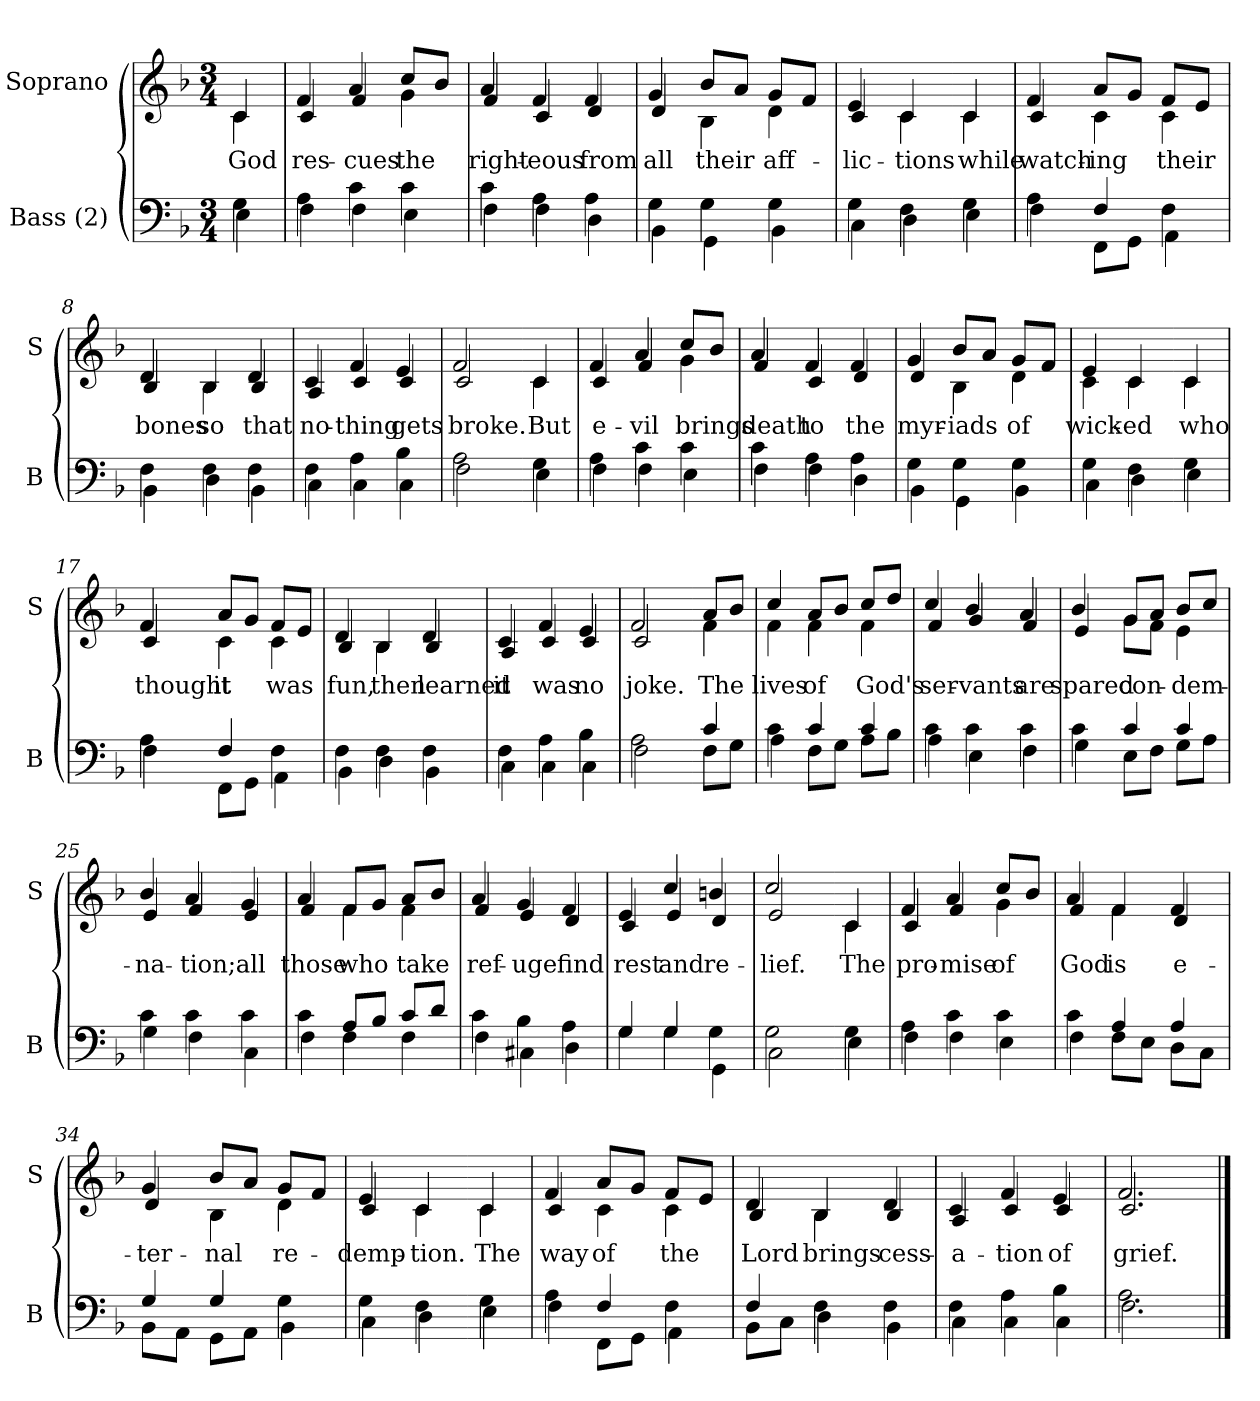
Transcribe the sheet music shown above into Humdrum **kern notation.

**kern	**kern	**text
*part2	*part1	*part1
*staff2	*staff1	*staff1
*I"Bass (2)	*I"Soprano	*
*I'B	*I'S	*
*clefF4	*clefG2	*
*k[b-]	*k[b-]	*
*M3/4	*M3/4	*
=1	=1	=1
*^	*	*
!	!	!LO:TX:b:i:t=Verse	!
!	!	!	!LO:LY:b
*	*	*^	*
4G\	4E\	4c/	4c\	God
=2	=2	=2	=2	=2
!	!	!	!	!LO:LY:b
4A\	4F\	4f/	4c/	res-
!	!	!	!	!LO:LY:b
4c\	4F\	4a/	4f/	-cues
!	!	!	!	!LO:LY:b
4c\	4E\	8cc/L	4g\	the
.	.	8b-/J	.	.
=3	=3	=3	=3	=3
!	!	!	!	!LO:LY:b
4c\	4F\	4a/	4f/	right-
!	!	!	!	!LO:LY:b
4A\	4F\	4f/	4c/	-eous
!	!	!	!	!LO:LY:b
4A\	4D\	4f/	4d/	from
=4	=4	=4	=4	=4
!	!	!	!	!LO:LY:b
4G\	4BB-\	4g/	4d/	all
!	!	!	!	!LO:LY:b
4G\	4GG\	8b-/L	4B-\	their
.	.	8a/J	.	.
!	!	!	!	!LO:LY:b
4G\	4BB-\	8g/L	4d\	aff-
.	.	8f/J	.	.
=5	=5	=5	=5	=5
!	!	!	!	!LO:LY:b
4G\	4C\	4e/	4c/	-lic-
!	!	!	!	!LO:LY:b
4F\	4D\	4c/	4c\	-tions
!!LO:LB:g=z	!!
=6-	=6-	=6-	=6-	=6-
!	!	!	!	!LO:LY:b
4G\	4E\	4c/	4c\	while
=7	=7	=7	=7	=7
!	!	!	!	!LO:LY:b
4A\	4F\	4f/	4c/	watch-
!	!	!	!	!LO:LY:b
4F/	8FF\L	8a/L	4c\	-ing
.	8GG\J	8g/J	.	.
!	!	!	!	!LO:LY:b
4F\	4AA\	8f/L	4c\	their
.	.	8e/J	.	.
=8	=8	=8	=8	=8
!	!	!	!	!LO:LY:b
4F\	4BB-\	4d/	4B-/	bones
!	!	!	!	!LO:LY:b
4F\	4D\	4B-/	4B-\	so
!	!	!	!	!LO:LY:b
4F\	4BB-\	4d/	4B-/	that
=9	=9	=9	=9	=9
!	!	!	!	!LO:LY:b
4F\	4C\	4c/	4A/	no-
!	!	!	!	!LO:LY:b
4A\	4C\	4f/	4c/	-thing
!	!	!	!	!LO:LY:b
4B-\	4C\	4e/	4c/	gets
=10	=10	=10	=10	=10
!	!	!	!	!LO:LY:b
2A\	2F\	2f/	2c/	broke.
!!LO:LB:g=z	!!
=11-	=11-	=11-	=11-	=11-
!	!	!	!	!LO:LY:b
4G\	4E\	4c/	4c\	But
=12	=12	=12	=12	=12
!	!	!	!	!LO:LY:b
4A\	4F\	4f/	4c/	e-
!	!	!	!	!LO:LY:b
4c\	4F\	4a/	4f/	-vil
!	!	!	!	!LO:LY:b
4c\	4E\	8cc/L	4g\	brings
.	.	8b-/J	.	.
=13	=13	=13	=13	=13
!	!	!	!	!LO:LY:b
4c\	4F\	4a/	4f/	death
!	!	!	!	!LO:LY:b
4A\	4F\	4f/	4c/	to
!	!	!	!	!LO:LY:b
4A\	4D\	4f/	4d/	the
=14	=14	=14	=14	=14
!	!	!	!	!LO:LY:b
4G\	4BB-\	4g/	4d/	myr-
!	!	!	!	!LO:LY:b
4G\	4GG\	8b-/L	4B-\	-iads
.	.	8a/J	.	.
!	!	!	!	!LO:LY:b
4G\	4BB-\	8g/L	4d\	of
.	.	8f/J	.	.
=15	=15	=15	=15	=15
!	!	!	!	!LO:LY:b
4G\	4C\	4e/	4c\	wick-
!	!	!	!	!LO:LY:b
4F\	4D\	4c/	4c\	-ed
!!LO:LB:g=z	!!
=16-	=16-	=16-	=16-	=16-
!	!	!	!	!LO:LY:b
4G\	4E\	4c/	4c\	who
=17	=17	=17	=17	=17
!	!	!	!	!LO:LY:b
4A\	4F\	4f/	4c/	thought
!	!	!	!	!LO:LY:b
4F/	8FF\L	8a/L	4c\	it
.	8GG\J	8g/J	.	.
!	!	!	!	!LO:LY:b
4F\	4AA\	8f/L	4c\	was
.	.	8e/J	.	.
=18	=18	=18	=18	=18
!	!	!	!	!LO:LY:b
4F\	4BB-\	4d/	4B-/	fun,
!	!	!	!	!LO:LY:b
4F\	4D\	4B-/	4B-\	then
!	!	!	!	!LO:LY:b
4F\	4BB-\	4d/	4B-/	learned
=19	=19	=19	=19	=19
!	!	!	!	!LO:LY:b
4F\	4C\	4c/	4A/	it
!	!	!	!	!LO:LY:b
4A\	4C\	4f/	4c/	was
!	!	!	!	!LO:LY:b
4B-\	4C\	4e/	4c/	no
=20	=20	=20	=20	=20
!	!	!	!	!LO:LY:b
2A\	2F\	2f/	2c/	joke.
!!LO:LB:g=z	!!
=21-	=21-	=21-	=21-	=21-
!	!	!	!	!LO:LY:b
4c/	8F\L	8a/L	4f\	The
.	8G\J	8b-/J	.	.
=22	=22	=22	=22	=22
!	!	!	!	!LO:LY:b
4c\	4A\	4cc/	4f\	lives
!	!	!	!	!LO:LY:b
4c/	8F\L	8a/L	4f\	of
.	8G\J	8b-/J	.	.
!	!	!	!	!LO:LY:b
4c/	8A\L	8cc/L	4f\	God's
.	8B-\J	8dd/J	.	.
=23	=23	=23	=23	=23
!	!	!	!	!LO:LY:b
4c\	4A\	4cc/	4f/	ser-
!	!	!	!	!LO:LY:b
4c\	4E\	4b-/	4g/	-vants
!	!	!	!	!LO:LY:b
4c\	4F\	4a/	4f/	are
=24	=24	=24	=24	=24
!	!	!	!	!LO:LY:b
4c\	4G\	4b-/	4e/	spared
!	!	!	!	!LO:LY:b
4c/	8E\L	8g/L	8g\L	con-
.	8F\J	8a/J	8f\J	.
!	!	!	!	!LO:LY:b
4c/	8G\L	8b-/L	4e\	-dem-
.	8A\J	8cc/J	.	.
=25	=25	=25	=25	=25
!	!	!	!	!LO:LY:b
4c\	4G\	4b-/	4e/	-na-
!	!	!	!	!LO:LY:b
4c\	4F\	4a/	4f/	-tion;
!!LO:LB:g=z	!!
=26-	=26-	=26-	=26-	=26-
!	!	!	!	!LO:LY:b
4c\	4C\	4g/	4e/	all
=27	=27	=27	=27	=27
!	!	!	!	!LO:LY:b
4c\	4F\	4a/	4f/	those
!	!	!	!	!LO:LY:b
8A/L	4F\	8f/L	4f\	who
8B-/J	.	8g/J	.	.
!	!	!	!	!LO:LY:b
8c/L	4F\	8a/L	4f\	take
8d/J	.	8b-/J	.	.
=28	=28	=28	=28	=28
!	!	!	!	!LO:LY:b
4c\	4F\	4a/	4f/	ref-
!	!	!	!	!LO:LY:b
4B-\	4C#X\	4g/	4e/	-uge
!	!	!	!	!LO:LY:b
4A\	4D\	4f/	4d/	find
=29	=29	=29	=29	=29
!	!	!	!	!LO:LY:b
4G/	4G\	4e/	4c/	rest
!	!	!	!	!LO:LY:b
4G/	4G\	4cc/	4e/	and
!	!	!	!	!LO:LY:b
4G\	4GG\	4bn/	4d/	re-
=30	=30	=30	=30	=30
!	!	!	!	!LO:LY:b
2G\	2C\	2cc/	2e/	-lief.
!!LO:LB:g=z	!!
=31-	=31-	=31-	=31-	=31-
!	!	!	!	!LO:LY:b
4G\	4E\	4c/	4c\	The
=32	=32	=32	=32	=32
!	!	!	!	!LO:LY:b
4A\	4F\	4f/	4c/	pro-
!	!	!	!	!LO:LY:b
4c\	4F\	4a/	4f/	-mise
!	!	!	!	!LO:LY:b
4c\	4E\	8cc/L	4g\	of
.	.	8b-/J	.	.
=33	=33	=33	=33	=33
!	!	!	!	!LO:LY:b
4c\	4F\	4a/	4f/	God
!	!	!	!	!LO:LY:b
4A/	8F\L	4f/	4f\	is
.	8E\J	.	.	.
!	!	!	!	!LO:LY:b
4A/	8D\L	4f/	4d/	e-
.	8C\J	.	.	.
=34	=34	=34	=34	=34
!	!	!	!	!LO:LY:b
4G/	8BB-\L	4g/	4d/	-ter-
.	8AA\J	.	.	.
!	!	!	!	!LO:LY:b
4G/	8GG\L	8b-/L	4B-\	-nal
.	8AA\J	8a/J	.	.
!	!	!	!	!LO:LY:b
4G\	4BB-\	8g/L	4d\	re-
.	.	8f/J	.	.
=35	=35	=35	=35	=35
!	!	!	!	!LO:LY:b
4G\	4C\	4e/	4c/	-demp-
!	!	!	!	!LO:LY:b
4F\	4D\	4c/	4c\	-tion.
!!LO:LB:g=z	!!
=36-	=36-	=36-	=36-	=36-
!	!	!	!	!LO:LY:b
4G\	4E\	4c/	4c\	The
=37	=37	=37	=37	=37
!	!	!	!	!LO:LY:b
4A\	4F\	4f/	4c/	way
!	!	!	!	!LO:LY:b
4F/	8FF\L	8a/L	4c\	of
.	8GG\J	8g/J	.	.
!	!	!	!	!LO:LY:b
4F\	4AA\	8f/L	4c\	the
.	.	8e/J	.	.
=38	=38	=38	=38	=38
!	!	!	!	!LO:LY:b
4F/	8BB-\L	4d/	4B-/	Lord
.	8C\J	.	.	.
!	!	!	!	!LO:LY:b
4F\	4D\	4B-/	4B-\	brings
!	!	!	!	!LO:LY:b
4F\	4BB-\	4d/	4B-/	cess-
=39	=39	=39	=39	=39
!	!	!	!	!LO:LY:b
4F\	4C\	4c/	4A/	-a-
!	!	!	!	!LO:LY:b
4A\	4C\	4f/	4c/	-tion
!	!	!	!	!LO:LY:b
4B-\	4C\	4e/	4c/	of
=40	=40	=40	=40	=40
!	!	!	!	!LO:LY:b
2.A\	2.F\	2.f/	2.c/	grief.
*v	*v	*	*	*
*	*v	*v	*
==	==	==
*-	*-	*-
